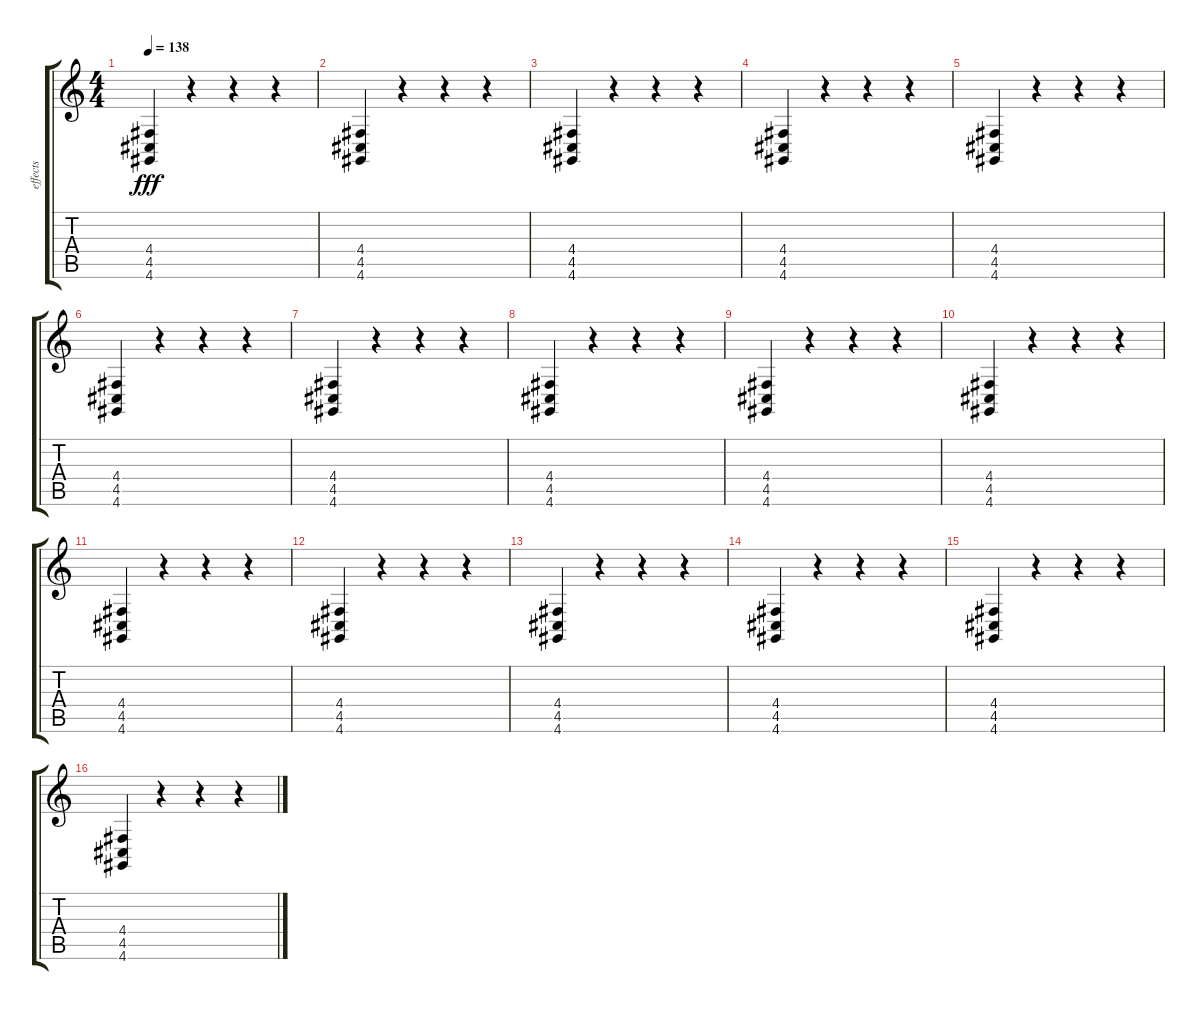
\track ("effects" "effects") {instrument taikodrum}
\staff {score tabs}
\tuning (E4 B3 G3 D3 A2 E2) {hide}
\ts (4 4)
\tempo 138
\clef g2
\ks c
(4.4 4.5 4.6).4{dy fff} r.4 r.4 r.4 |
(4.4 4.5 4.6).4 r.4 r.4 r.4 |
(4.4 4.5 4.6).4 r.4 r.4 r.4 |
(4.4 4.5 4.6).4 r.4 r.4 r.4 |
(4.4 4.5 4.6).4 r.4 r.4 r.4 |
(4.4 4.5 4.6).4 r.4 r.4 r.4 |
(4.4 4.5 4.6).4 r.4 r.4 r.4 |
(4.4 4.5 4.6).4 r.4 r.4 r.4 |
(4.4 4.5 4.6).4 r.4 r.4 r.4 |
(4.4 4.5 4.6).4 r.4 r.4 r.4 |
(4.4 4.5 4.6).4 r.4 r.4 r.4 |
(4.4 4.5 4.6).4 r.4 r.4 r.4 |
(4.4 4.5 4.6).4 r.4 r.4 r.4 |
(4.4 4.5 4.6).4 r.4 r.4 r.4 |
(4.4 4.5 4.6).4 r.4 r.4 r.4 |
(4.4 4.5 4.6).4 r.4 r.4 r.4
